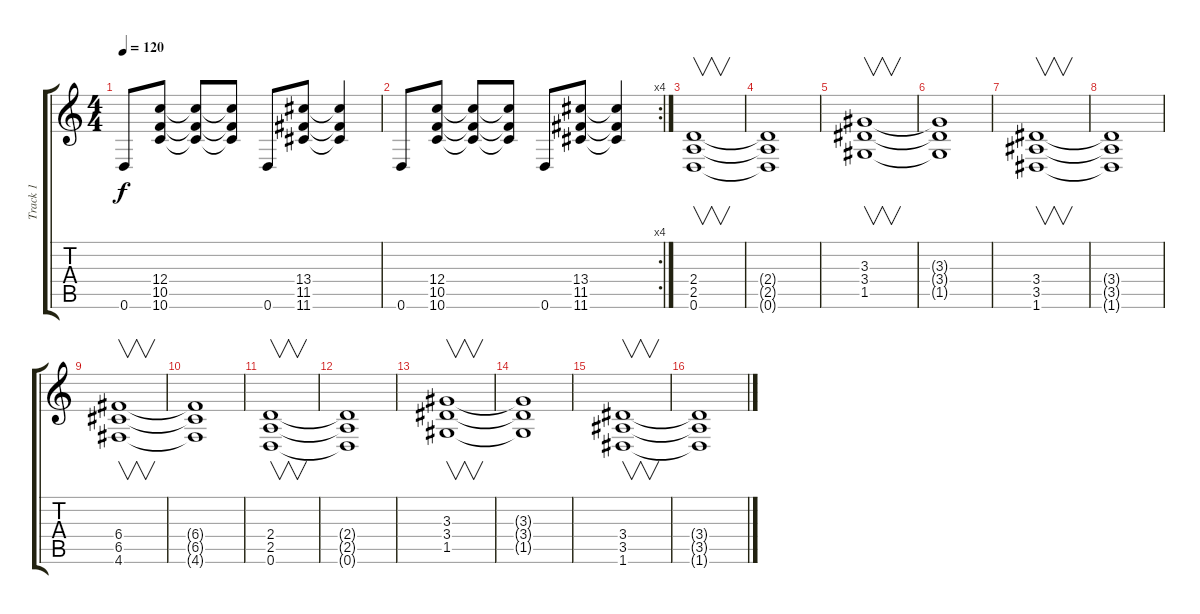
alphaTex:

\track ("Track 1" "Track 1") {instrument distortionguitar}
\staff {score tabs}
\tuning (D4 A3 F3 C3 G2 D2) {hide}
\ts (4 4)
\tempo 120
\clef g2
\ks c
0.6.8{dy f} (12.4 10.5 10.6).8 (12.4{t} 10.5{t} 10.6{t}).8 (12.4{t} 10.5{t} 10.6{t}).8 0.6.8 (13.4 11.5 11.6).8 (13.4{t} 11.5{t} 11.6{t}).4 |
\rc 4
0.6.8 (12.4 10.5 10.6).8 (12.4{t} 10.5{t} 10.6{t}).8 (12.4{t} 10.5{t} 10.6{t}).8 0.6.8 (13.4 11.5 11.6).8 (13.4{t} 11.5{t} 11.6{t}).4 |
(2.4 2.5 0.6).1{v} |
(2.4{t} 2.5{t} 0.6{t}).1 |
(3.3 3.4 1.5).1{v} |
(3.3{t} 3.4{t} 1.5{t}).1 |
(3.4 3.5 1.6).1{v} |
(3.4{t} 3.5{t} 1.6{t}).1 |
(6.4 6.5 4.6).1{v} |
(6.4{t} 6.5{t} 4.6{t}).1 |
(2.4 2.5 0.6).1{v} |
(2.4{t} 2.5{t} 0.6{t}).1 |
(3.3 3.4 1.5).1{v} |
(3.3{t} 3.4{t} 1.5{t}).1 |
(3.4 3.5 1.6).1{v} |
(3.4{t} 3.5{t} 1.6{t}).1
